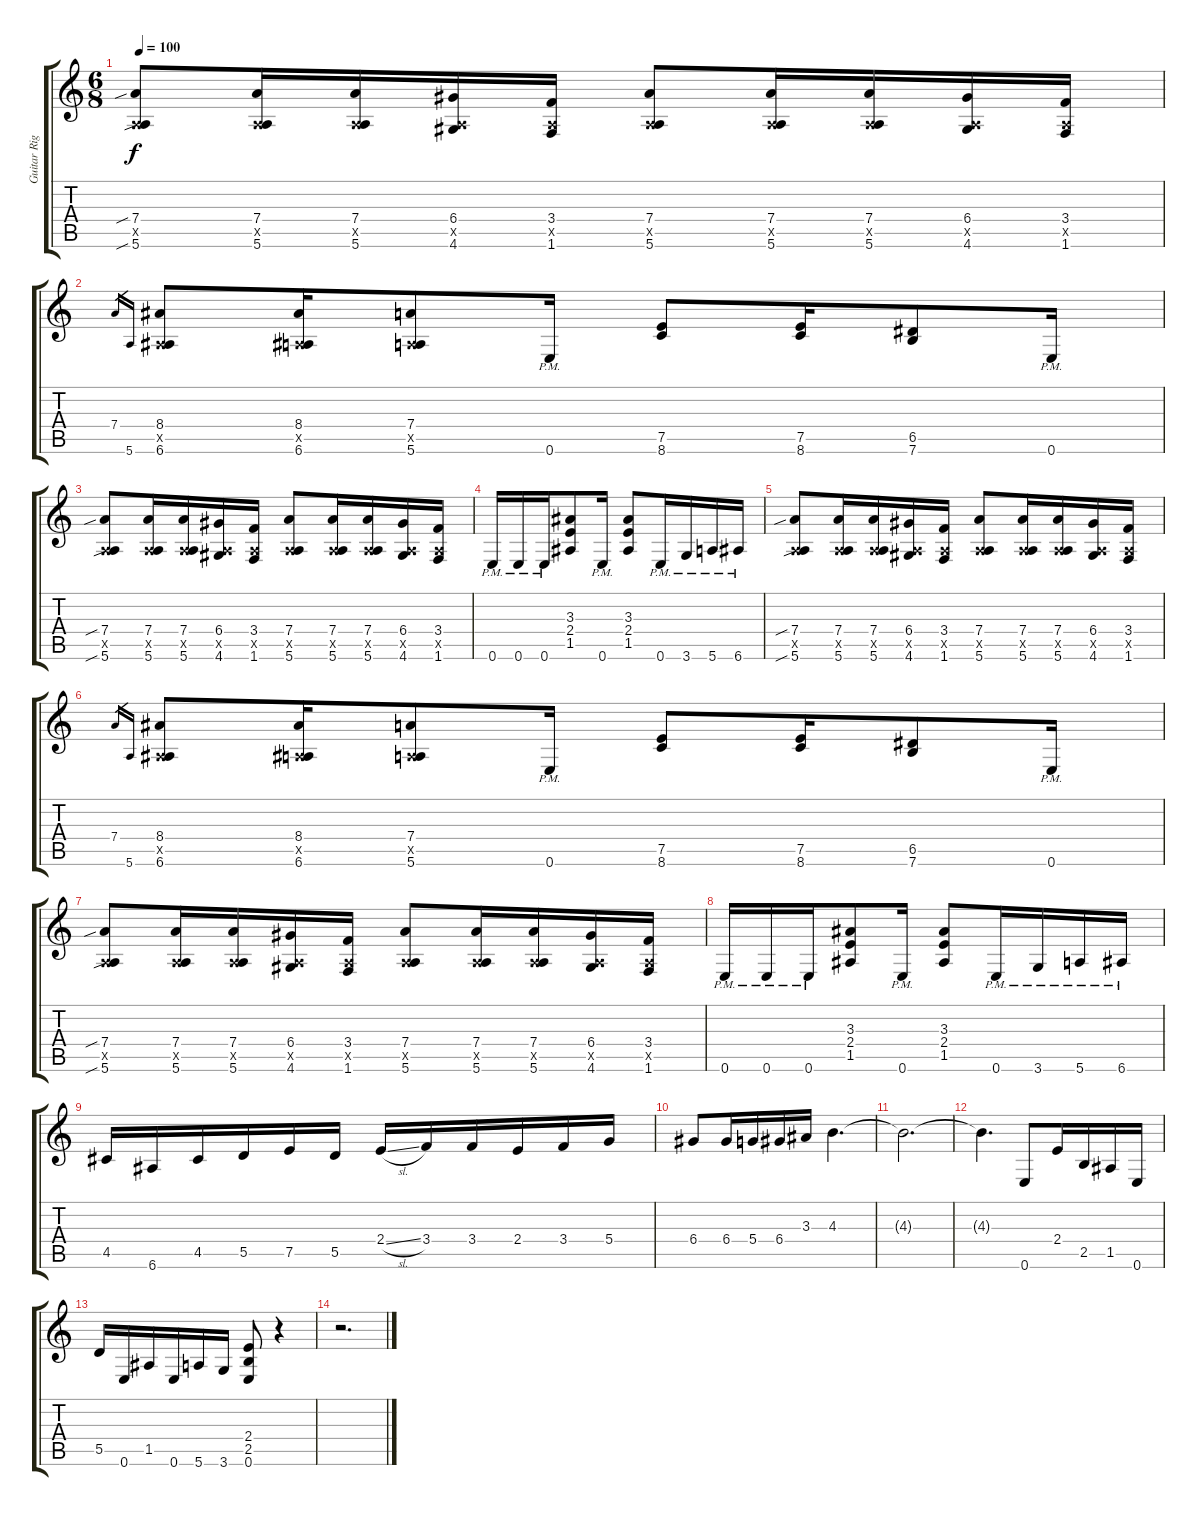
\track ("Guitar Right" "Guitar Rig") {instrument distortionguitar}
\staff {score tabs}
\tuning (E4 B3 G3 D3 A2 E2) {hide}
\ts (6 8)
\tempo 100
\clef g2
\ks c
(7.4{sib} 0.5{x} 5.6{sib}).8{dy f} (7.4 0.5{x} 5.6).16 (7.4 0.5{x} 5.6).16 (6.4 0.5{x} 4.6).16 (3.4 0.5{x} 1.6).16 (7.4 0.5{x} 5.6).8 (7.4 0.5{x} 5.6).16 (7.4 0.5{x} 5.6).16 (6.4 0.5{x} 4.6).16 (3.4 0.5{x} 1.6).16 |
7.4.16{gr} 5.6.16{gr} (8.4 0.5{x} 6.6).8 (8.4 0.5{x} 6.6).16 (7.4 0.5{x} 5.6).8 0.6{pm}.16 (7.5 8.6).8 (7.5 8.6).16 (6.5 7.6).8 0.6{pm}.16 |
(7.4{sib} 0.5{x} 5.6{sib}).8 (7.4 0.5{x} 5.6).16 (7.4 0.5{x} 5.6).16 (6.4 0.5{x} 4.6).16 (3.4 0.5{x} 1.6).16 (7.4 0.5{x} 5.6).8 (7.4 0.5{x} 5.6).16 (7.4 0.5{x} 5.6).16 (6.4 0.5{x} 4.6).16 (3.4 0.5{x} 1.6).16 |
0.6{pm}.16 0.6{pm}.16 0.6{pm}.16 (3.3 2.4 1.5).8 0.6{pm}.16 (3.3 2.4 1.5).8 0.6{pm}.16 3.6{pm}.16 5.6{pm}.16 6.6{pm}.16 |
(7.4{sib} 0.5{x} 5.6{sib}).8 (7.4 0.5{x} 5.6).16 (7.4 0.5{x} 5.6).16 (6.4 0.5{x} 4.6).16 (3.4 0.5{x} 1.6).16 (7.4 0.5{x} 5.6).8 (7.4 0.5{x} 5.6).16 (7.4 0.5{x} 5.6).16 (6.4 0.5{x} 4.6).16 (3.4 0.5{x} 1.6).16 |
7.4.16{gr} 5.6.16{gr} (8.4 0.5{x} 6.6).8 (8.4 0.5{x} 6.6).16 (7.4 0.5{x} 5.6).8 0.6{pm}.16 (7.5 8.6).8 (7.5 8.6).16 (6.5 7.6).8 0.6{pm}.16 |
(7.4{sib} 0.5{x} 5.6{sib}).8 (7.4 0.5{x} 5.6).16 (7.4 0.5{x} 5.6).16 (6.4 0.5{x} 4.6).16 (3.4 0.5{x} 1.6).16 (7.4 0.5{x} 5.6).8 (7.4 0.5{x} 5.6).16 (7.4 0.5{x} 5.6).16 (6.4 0.5{x} 4.6).16 (3.4 0.5{x} 1.6).16 |
0.6{pm}.16 0.6{pm}.16 0.6{pm}.16 (3.3 2.4 1.5).8 0.6{pm}.16 (3.3 2.4 1.5).8 0.6{pm}.16 3.6{pm}.16 5.6{pm}.16 6.6{pm}.16 |
4.5.16 6.6.16 4.5.16 5.5.16 7.5.16 5.5.16 2.4{sl}.16 3.4.16 3.4.16 2.4.16 3.4.16 5.4.16 |
6.4.8 6.4.16 5.4.16 6.4.16 3.3.16 4.3.4{d} |
4.3{t}.2{d} |
4.3{t}.4{d} 0.6.8 2.4.16 2.5.16 1.5.16 0.6.16 |
5.5.16 0.6.16 1.5.16 0.6.16 5.6.16 3.6.16 (2.4 2.5 0.6).8 r.4 |
r.2{d}
